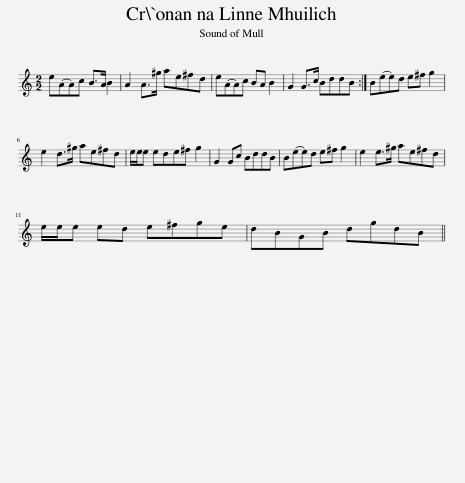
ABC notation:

X:1
L:1/8
M:2/2
I:linebreak $
K:C
V:1 treble
V:1
 e(AA)c B>A B2 | A2 A>^g ae^fd | e(AA)c BA B2 | G2 G>c BddB :| B(ee)d e^f g2 |$ %5
 e2 d>^g ae^fd | e/e/e ede^f g2 | G2 Gc BddB | B(ee)d e^f g2 | e2 e>^g ae^fd |$ %10
 e/e/e ed e^fge | dBGB dgdB || %12
